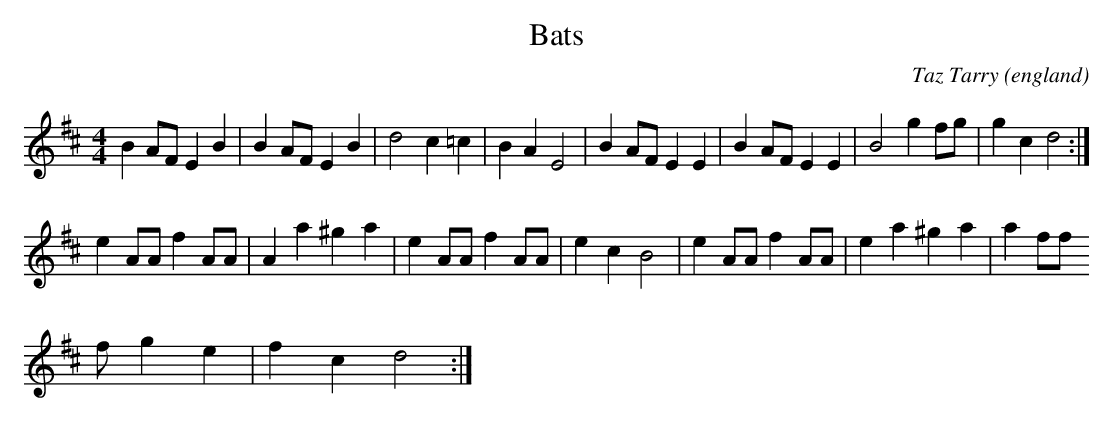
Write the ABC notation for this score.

X:1
T:Bats
O:england
M:4/4
L:1/4
C:Taz Tarry
K:D
BA/2F/2EB|BA/2F/2EB|d2c=c|BAE2|BA/2F/2EE|BA/2F/2EE|B2gf/2g/2|gcd2:|
eA/2A/2fA/2A/2|Aa^ga|eA/2A/2fA/2A/2|ecB2|eA/2A/2fA/2A/2|ea^ga|a(3sf/2f/
2f/2sge|fcd2:|
